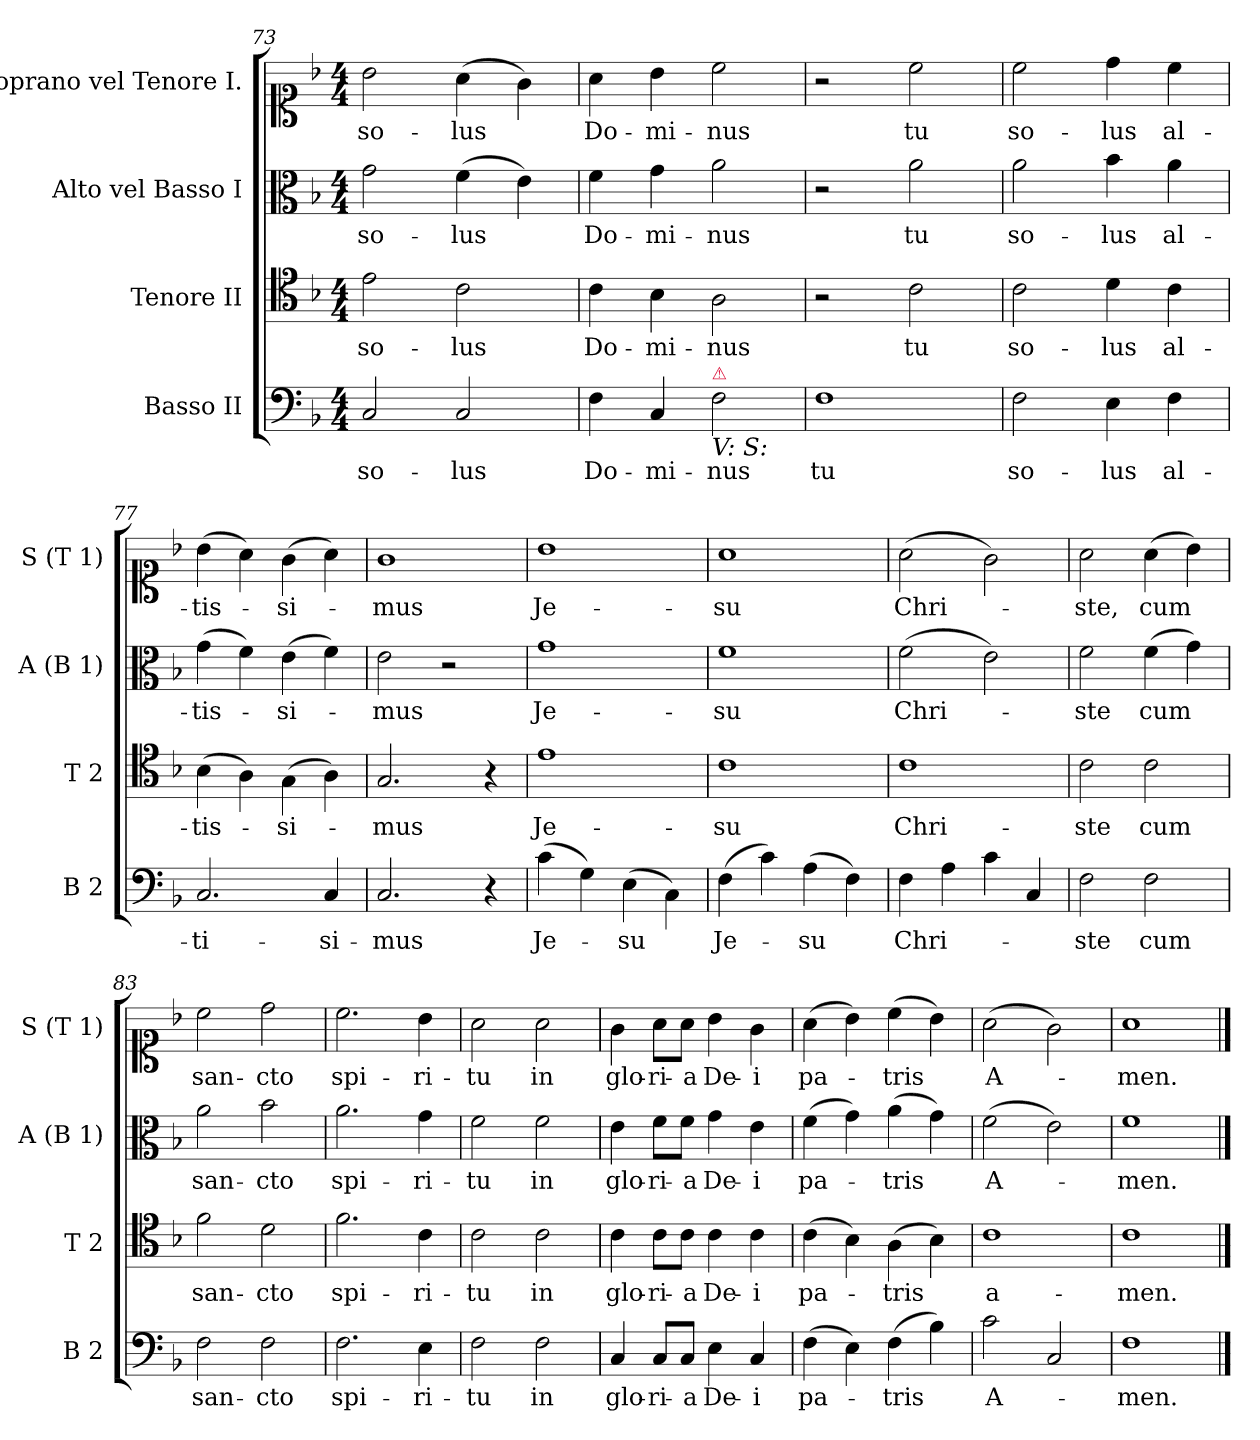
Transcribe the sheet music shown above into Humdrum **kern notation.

**kern	**text	**kern	**text	**kern	**text	**kern	**text
*part4	*part4	*part3	*part3	*part2	*part2	*part1	*part1
*staff4	*staff4	*staff3	*staff3	*staff2	*staff2	*staff1	*staff1
*I"Basso II	*	*I"Tenore II	*	*I"Alto vel Basso I	*	*I"Soprano vel Tenore I.	*
*I'B 2	*	*I'T 2	*	*I'A (B 1)	*	*I'S (T 1)	*
*clefF4	*	*clefC4	*	*clefC3	*	*clefC1	*
*k[b-]	*	*k[b-]	*	*k[b-]	*	*k[b-]	*
*F:	*	*F:	*	*F:	*	*F:	*
*M4/4	*	*M4/4	*	*M4/4	*	*M4/4	*
=73	=73	=73	=73	=73	=73	=73	=73
2C/	so-	2e\	so-	2g\	so-	2b-\	so-
2C/	-lus	2c\	-lus	(>4f\	-lus	(>4a\	-lus
.	.	.	.	4e\)	.	4g\)	.
=74	=74	=74	=74	=74	=74	=74	=74
4F\	Do-	4c\	Do-	4f\	Do-	4a\	Do-
4C/	-mi-	4B-\	-mi-	4g\	-mi-	4b-\	-mi-
!LO:TX:a:color=crimson:t=⚠	!	!	!	!	!	!	!
!LO:TX:b:i:t=V&colon; S&colon;	!	!	!	!	!	!	!
2F\	-nus	2A\	-nus	2a\	-nus	2cc\	-nus
=75	=75	=75	=75	=75	=75	=75	=75
1F	tu	2r	.	2r	.	2r	.
.	.	2c\	tu	2a\	tu	2cc\	tu
=76	=76	=76	=76	=76	=76	=76	=76
2F\	so-	2c\	so-	2a\	so-	2cc\	so-
4E\	-lus	4d\	-lus	4b-\	-lus	4dd\	-lus
4F\	al-	4c\	al-	4a\	al-	4cc\	al-
=77	=77	=77	=77	=77	=77	=77	=77
2.C/	-ti-	(>4B-\	-tis-	(>4g\	-tis-	(>4b-\	-tis-
.	.	4A\)	.	4f\)	.	4a\)	.
.	.	(>4G\	-si-	(>4e\	-si-	(>4g\	-si-
4C/	-si-	4A\)	.	4f\)	.	4a\)	.
=78	=78	=78	=78	=78	=78	=78	=78
2.C/	-mus	2.G/	-mus	2e\	-mus	1g	-mus
.	.	.	.	2r	.	.	.
4r	.	4r	.	.	.	.	.
=79	=79	=79	=79	=79	=79	=79	=79
(>4c\	Je-	1e	Je-	1g	Je-	1b-	Je-
4G\)	.	.	.	.	.	.	.
(>4E\	-su	.	.	.	.	.	.
4C\)	.	.	.	.	.	.	.
=80	=80	=80	=80	=80	=80	=80	=80
(>4F\	Je-	1c	-su	1f	-su	1a	-su
4c\)	.	.	.	.	.	.	.
(>4A\	-su	.	.	.	.	.	.
4F\)	.	.	.	.	.	.	.
=81	=81	=81	=81	=81	=81	=81	=81
4F\	Chri-	1c	Chri-	(>2f\	Chri-	(>2a\	Chri-
4A\	.	.	.	.	.	.	.
4c\	.	.	.	2e\)	.	2g\)	.
4C/	.	.	.	.	.	.	.
=82	=82	=82	=82	=82	=82	=82	=82
2F\	-ste	2c\	-ste	2f\	-ste	2a\	-ste,
2F\	cum	2c\	cum	(>4f\	cum	(>4a\	cum
.	.	.	.	4g\)	.	4b-\)	.
=83	=83	=83	=83	=83	=83	=83	=83
2F\	san-	2f\	san-	2a\	san-	2cc\	san-
2F\	-cto	2d\	-cto	2b-\	-cto	2dd\	-cto
=84	=84	=84	=84	=84	=84	=84	=84
2.F\	spi-	2.f\	spi-	2.a\	spi-	2.cc\	spi-
4E\	-ri-	4c\	-ri-	4g\	-ri-	4b-\	-ri-
=85	=85	=85	=85	=85	=85	=85	=85
2F\	-tu	2c\	-tu	2f\	-tu	2a\	-tu
2F\	in	2c\	in	2f\	in	2a\	in
=86	=86	=86	=86	=86	=86	=86	=86
4C/	glo-	4c\	glo-	4e\	glo-	4g\	glo-
8C/L	-ri-	8c\L	-ri-	8f\L	-ri-	8a\L	-ri-
8C/J	-a	8c\J	-a	8f\J	-a	8a\J	-a
4E\	De-	4c\	De-	4g\	De-	4b-\	De-
4C/	-i	4c\	-i	4e\	-i	4g\	-i
=87	=87	=87	=87	=87	=87	=87	=87
(>4F\	pa-	(>4c\	pa-	(>4f\	pa-	(>4a\	pa-
4E\)	.	4B-\)	.	4g\)	.	4b-\)	.
(>4F\	-tris	(>4A\	-tris	(>4a\	-tris	(>4cc\	-tris
4B-\)	.	4B-\)	.	4g\)	.	4b-\)	.
=88	=88	=88	=88	=88	=88	=88	=88
2c\	A-	1c	a-	(>2f\	A-	(>2a\	A-
2C/	.	.	.	2e\)	.	2g\)	.
=89	=89	=89	=89	=89	=89	=89	=89
1F	-men.	1c	-men.	1f	-men.	1a	-men.
==	==	==	==	==	==	==	==
*-	*-	*-	*-	*-	*-	*-	*-
